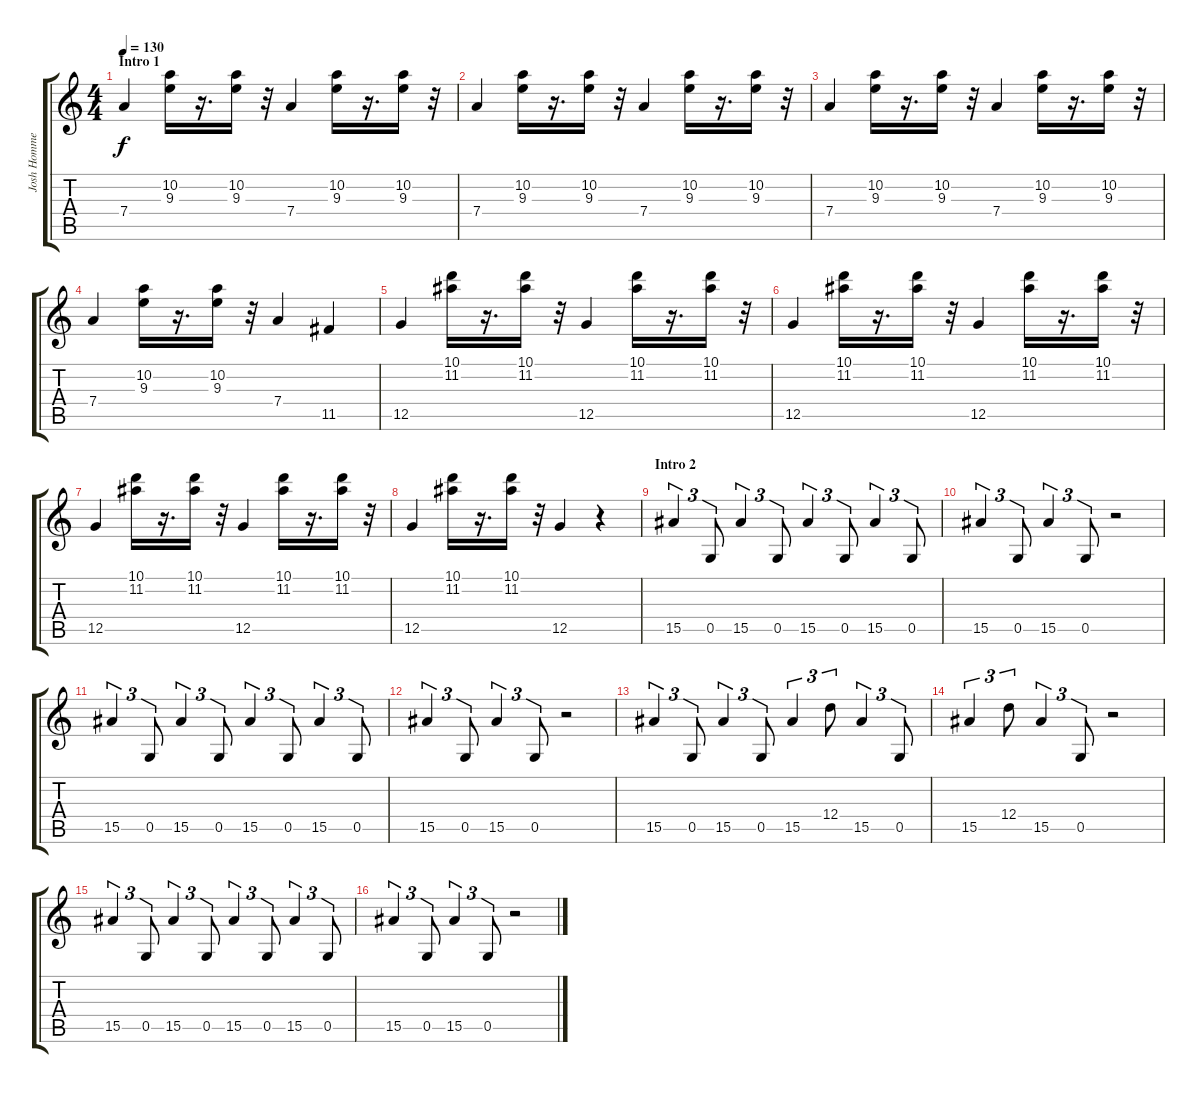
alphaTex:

\track ("Josh Homme" "Josh Homme") {instrument overdrivenguitar}
\staff {score tabs}
\tuning (E4 B3 G3 D3 G2 E2) {hide}
\ts (4 4)
\section ("" "Intro 1")
\tempo 130
\clef g2
\ks c
7.4.4{dy f instrument overdrivenguitar} (10.2 9.3).16 r.16{d} (10.2 9.3).16 r.32 7.4.4 (10.2 9.3).16 r.16{d} (10.2 9.3).16 r.32 |
7.4.4 (10.2 9.3).16 r.16{d} (10.2 9.3).16 r.32 7.4.4 (10.2 9.3).16 r.16{d} (10.2 9.3).16 r.32 |
7.4.4 (10.2 9.3).16 r.16{d} (10.2 9.3).16 r.32 7.4.4 (10.2 9.3).16 r.16{d} (10.2 9.3).16 r.32 |
7.4.4 (10.2 9.3).16 r.16{d} (10.2 9.3).16 r.32 7.4.4 11.5.4 |
12.5.4 (10.1 11.2).16 r.16{d} (10.1 11.2).16 r.32 12.5.4 (10.1 11.2).16 r.16{d} (10.1 11.2).16 r.32 |
12.5.4 (10.1 11.2).16 r.16{d} (10.1 11.2).16 r.32 12.5.4 (10.1 11.2).16 r.16{d} (10.1 11.2).16 r.32 |
12.5.4 (10.1 11.2).16 r.16{d} (10.1 11.2).16 r.32 12.5.4 (10.1 11.2).16 r.16{d} (10.1 11.2).16 r.32 |
12.5.4 (10.1 11.2).16 r.16{d} (10.1 11.2).16 r.32 12.5.4 r.4 |
\section ("" "Intro 2")
15.5.4{tu (3 2)} 0.5.8{tu (3 2)} 15.5.4{tu (3 2)} 0.5.8{tu (3 2)} 15.5.4{tu (3 2)} 0.5.8{tu (3 2)} 15.5.4{tu (3 2)} 0.5.8{tu (3 2)} |
15.5.4{tu (3 2)} 0.5.8{tu (3 2)} 15.5.4{tu (3 2)} 0.5.8{tu (3 2)} r.2 |
15.5.4{tu (3 2)} 0.5.8{tu (3 2)} 15.5.4{tu (3 2)} 0.5.8{tu (3 2)} 15.5.4{tu (3 2)} 0.5.8{tu (3 2)} 15.5.4{tu (3 2)} 0.5.8{tu (3 2)} |
15.5.4{tu (3 2)} 0.5.8{tu (3 2)} 15.5.4{tu (3 2)} 0.5.8{tu (3 2)} r.2 |
15.5.4{tu (3 2)} 0.5.8{tu (3 2)} 15.5.4{tu (3 2)} 0.5.8{tu (3 2)} 15.5.4{tu (3 2)} 12.4.8{tu (3 2)} 15.5.4{tu (3 2)} 0.5.8{tu (3 2)} |
15.5.4{tu (3 2)} 12.4.8{tu (3 2)} 15.5.4{tu (3 2)} 0.5.8{tu (3 2)} r.2 |
15.5.4{tu (3 2)} 0.5.8{tu (3 2)} 15.5.4{tu (3 2)} 0.5.8{tu (3 2)} 15.5.4{tu (3 2)} 0.5.8{tu (3 2)} 15.5.4{tu (3 2)} 0.5.8{tu (3 2)} |
15.5.4{tu (3 2)} 0.5.8{tu (3 2)} 15.5.4{tu (3 2)} 0.5.8{tu (3 2)} r.2
